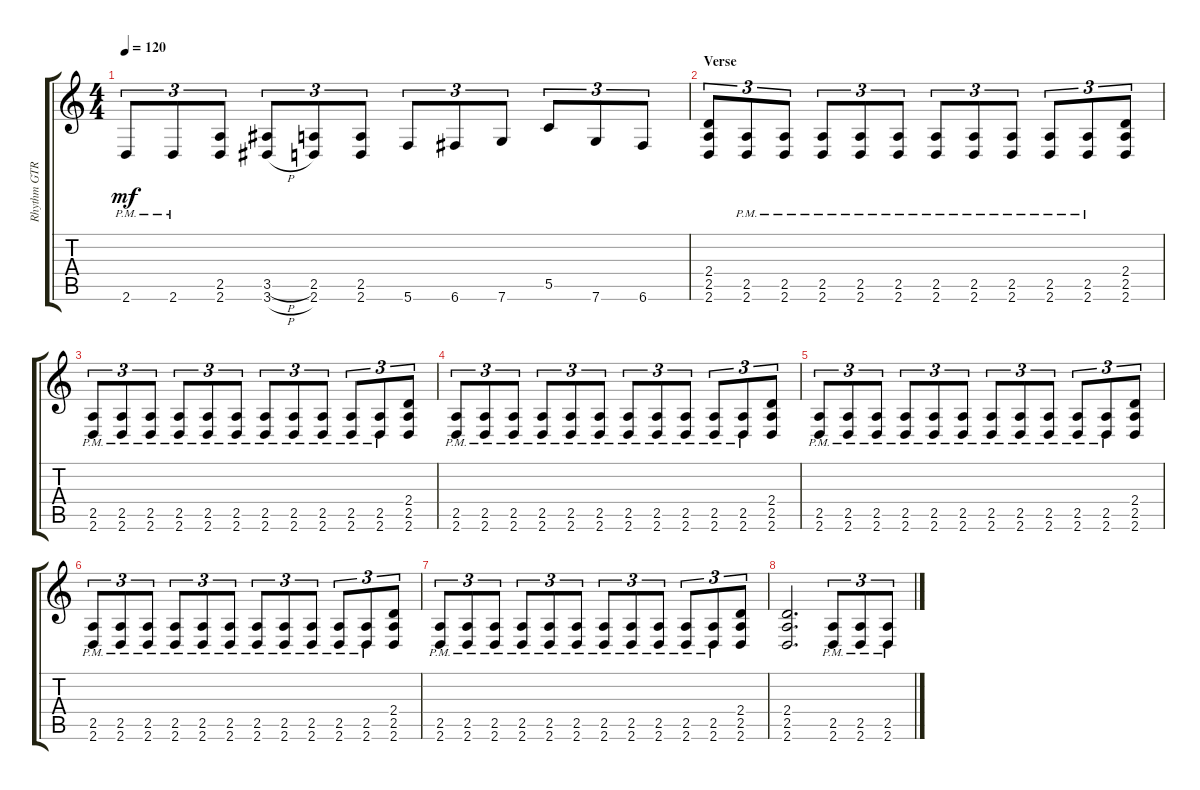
\track ("Rhythm GTR 1" "Rhythm GTR") {instrument overdrivenguitar}
\staff {score tabs}
\tuning (D4 A3 F3 C3 G2 C2) {hide}
\ts (4 4)
\tempo 120
\clef g2
\ks aminor
2.6{pm}.8{tu (3 2) dy mf} 2.6{pm}.8{tu (3 2)} (2.5 2.6).8{tu (3 2)} (3.5{h} 3.6{h}).8{tu (3 2)} (2.5 2.6).8{tu (3 2)} (2.5 2.6).8{tu (3 2)} 5.6.8{tu (3 2)} 6.6.8{tu (3 2)} 7.6.8{tu (3 2)} 5.5.8{tu (3 2)} 7.6.8{tu (3 2)} 6.6.8{tu (3 2)} |
\section ("" "Verse")
(2.4 2.5 2.6).8{tu (3 2)} (2.5{pm} 2.6{pm}).8{tu (3 2)} (2.5{pm} 2.6{pm}).8{tu (3 2)} (2.5{pm} 2.6{pm}).8{tu (3 2)} (2.5{pm} 2.6{pm}).8{tu (3 2)} (2.5{pm} 2.6{pm}).8{tu (3 2)} (2.5{pm} 2.6{pm}).8{tu (3 2)} (2.5{pm} 2.6{pm}).8{tu (3 2)} (2.5{pm} 2.6{pm}).8{tu (3 2)} (2.5{pm} 2.6{pm}).8{tu (3 2)} (2.5{pm} 2.6{pm}).8{tu (3 2)} (2.4 2.5 2.6).8{tu (3 2)} |
(2.5{pm} 2.6{pm}).8{tu (3 2)} (2.5{pm} 2.6{pm}).8{tu (3 2)} (2.5{pm} 2.6{pm}).8{tu (3 2)} (2.5{pm} 2.6{pm}).8{tu (3 2)} (2.5{pm} 2.6{pm}).8{tu (3 2)} (2.5{pm} 2.6{pm}).8{tu (3 2)} (2.5{pm} 2.6{pm}).8{tu (3 2)} (2.5{pm} 2.6{pm}).8{tu (3 2)} (2.5{pm} 2.6{pm}).8{tu (3 2)} (2.5{pm} 2.6{pm}).8{tu (3 2)} (2.5{pm} 2.6{pm}).8{tu (3 2)} (2.4 2.5 2.6).8{tu (3 2)} |
(2.5{pm} 2.6{pm}).8{tu (3 2)} (2.5{pm} 2.6{pm}).8{tu (3 2)} (2.5{pm} 2.6{pm}).8{tu (3 2)} (2.5{pm} 2.6{pm}).8{tu (3 2)} (2.5{pm} 2.6{pm}).8{tu (3 2)} (2.5{pm} 2.6{pm}).8{tu (3 2)} (2.5{pm} 2.6{pm}).8{tu (3 2)} (2.5{pm} 2.6{pm}).8{tu (3 2)} (2.5{pm} 2.6{pm}).8{tu (3 2)} (2.5{pm} 2.6{pm}).8{tu (3 2)} (2.5{pm} 2.6{pm}).8{tu (3 2)} (2.4 2.5 2.6).8{tu (3 2)} |
(2.5{pm} 2.6{pm}).8{tu (3 2)} (2.5{pm} 2.6{pm}).8{tu (3 2)} (2.5{pm} 2.6{pm}).8{tu (3 2)} (2.5{pm} 2.6{pm}).8{tu (3 2)} (2.5{pm} 2.6{pm}).8{tu (3 2)} (2.5{pm} 2.6{pm}).8{tu (3 2)} (2.5{pm} 2.6{pm}).8{tu (3 2)} (2.5{pm} 2.6{pm}).8{tu (3 2)} (2.5{pm} 2.6{pm}).8{tu (3 2)} (2.5{pm} 2.6{pm}).8{tu (3 2)} (2.5{pm} 2.6{pm}).8{tu (3 2)} (2.4 2.5 2.6).8{tu (3 2)} |
(2.5{pm} 2.6{pm}).8{tu (3 2)} (2.5{pm} 2.6{pm}).8{tu (3 2)} (2.5{pm} 2.6{pm}).8{tu (3 2)} (2.5{pm} 2.6{pm}).8{tu (3 2)} (2.5{pm} 2.6{pm}).8{tu (3 2)} (2.5{pm} 2.6{pm}).8{tu (3 2)} (2.5{pm} 2.6{pm}).8{tu (3 2)} (2.5{pm} 2.6{pm}).8{tu (3 2)} (2.5{pm} 2.6{pm}).8{tu (3 2)} (2.5{pm} 2.6{pm}).8{tu (3 2)} (2.5{pm} 2.6{pm}).8{tu (3 2)} (2.4 2.5 2.6).8{tu (3 2)} |
(2.5{pm} 2.6{pm}).8{tu (3 2)} (2.5{pm} 2.6{pm}).8{tu (3 2)} (2.5{pm} 2.6{pm}).8{tu (3 2)} (2.5{pm} 2.6{pm}).8{tu (3 2)} (2.5{pm} 2.6{pm}).8{tu (3 2)} (2.5{pm} 2.6{pm}).8{tu (3 2)} (2.5{pm} 2.6{pm}).8{tu (3 2)} (2.5{pm} 2.6{pm}).8{tu (3 2)} (2.5{pm} 2.6{pm}).8{tu (3 2)} (2.5{pm} 2.6{pm}).8{tu (3 2)} (2.5{pm} 2.6{pm}).8{tu (3 2)} (2.4 2.5 2.6).8{tu (3 2)} |
(2.4 2.5 2.6).2{d} (2.5{pm} 2.6{pm}).8{tu (3 2)} (2.5{pm} 2.6{pm}).8{tu (3 2)} (2.5{pm} 2.6{pm}).8{tu (3 2)}
